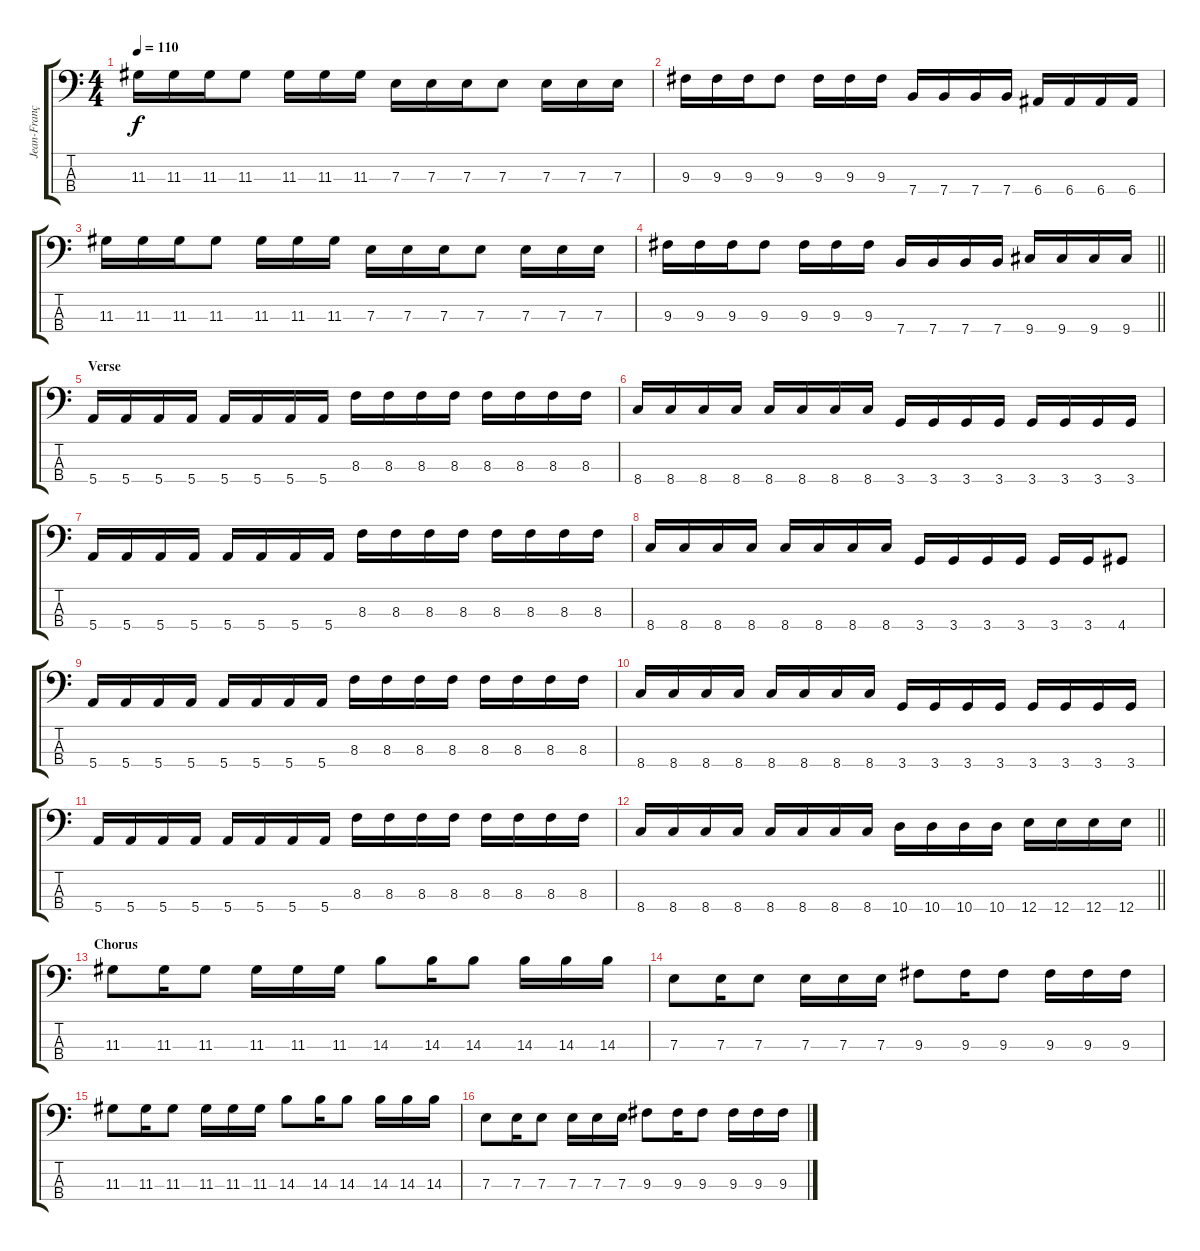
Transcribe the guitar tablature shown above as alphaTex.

\track ("Jean-François Paré" "Jean-Franç") {instrument electricbasspick}
\staff {score tabs}
\tuning (G2 D2 A1 E1) {hide}
\ts (4 4)
\tempo 110
\clef f4
\ks c
11.3.16{dy f} 11.3.16 11.3.16 11.3.8 11.3.16 11.3.16 11.3.16 7.3.16 7.3.16 7.3.16 7.3.8 7.3.16 7.3.16 7.3.16 |
9.3.16 9.3.16 9.3.16 9.3.8 9.3.16 9.3.16 9.3.16 7.4.16 7.4.16 7.4.16 7.4.16 6.4.16 6.4.16 6.4.16 6.4.16 |
11.3.16 11.3.16 11.3.16 11.3.8 11.3.16 11.3.16 11.3.16 7.3.16 7.3.16 7.3.16 7.3.8 7.3.16 7.3.16 7.3.16 |
\barLineRight lightlight
9.3.16 9.3.16 9.3.16 9.3.8 9.3.16 9.3.16 9.3.16 7.4.16 7.4.16 7.4.16 7.4.16 9.4.16 9.4.16 9.4.16 9.4.16 |
\section ("" "Verse")
5.4.16 5.4.16 5.4.16 5.4.16 5.4.16 5.4.16 5.4.16 5.4.16 8.3.16 8.3.16 8.3.16 8.3.16 8.3.16 8.3.16 8.3.16 8.3.16 |
8.4.16 8.4.16 8.4.16 8.4.16 8.4.16 8.4.16 8.4.16 8.4.16 3.4.16 3.4.16 3.4.16 3.4.16 3.4.16 3.4.16 3.4.16 3.4.16 |
5.4.16 5.4.16 5.4.16 5.4.16 5.4.16 5.4.16 5.4.16 5.4.16 8.3.16 8.3.16 8.3.16 8.3.16 8.3.16 8.3.16 8.3.16 8.3.16 |
8.4.16 8.4.16 8.4.16 8.4.16 8.4.16 8.4.16 8.4.16 8.4.16 3.4.16 3.4.16 3.4.16 3.4.16 3.4.16 3.4.16 4.4.8 |
5.4.16 5.4.16 5.4.16 5.4.16 5.4.16 5.4.16 5.4.16 5.4.16 8.3.16 8.3.16 8.3.16 8.3.16 8.3.16 8.3.16 8.3.16 8.3.16 |
8.4.16 8.4.16 8.4.16 8.4.16 8.4.16 8.4.16 8.4.16 8.4.16 3.4.16 3.4.16 3.4.16 3.4.16 3.4.16 3.4.16 3.4.16 3.4.16 |
5.4.16 5.4.16 5.4.16 5.4.16 5.4.16 5.4.16 5.4.16 5.4.16 8.3.16 8.3.16 8.3.16 8.3.16 8.3.16 8.3.16 8.3.16 8.3.16 |
\barLineRight lightlight
8.4.16 8.4.16 8.4.16 8.4.16 8.4.16 8.4.16 8.4.16 8.4.16 10.4.16 10.4.16 10.4.16 10.4.16 12.4.16 12.4.16 12.4.16 12.4.16 |
\section ("" "Chorus")
11.3.8 11.3.16 11.3.8 11.3.16 11.3.16 11.3.16 14.3.8 14.3.16 14.3.8 14.3.16 14.3.16 14.3.16 |
7.3.8 7.3.16 7.3.8 7.3.16 7.3.16 7.3.16 9.3.8 9.3.16 9.3.8 9.3.16 9.3.16 9.3.16 |
11.3.8 11.3.16 11.3.8 11.3.16 11.3.16 11.3.16 14.3.8 14.3.16 14.3.8 14.3.16 14.3.16 14.3.16 |
7.3.8 7.3.16 7.3.8 7.3.16 7.3.16 7.3.16 9.3.8 9.3.16 9.3.8 9.3.16 9.3.16 9.3.16
